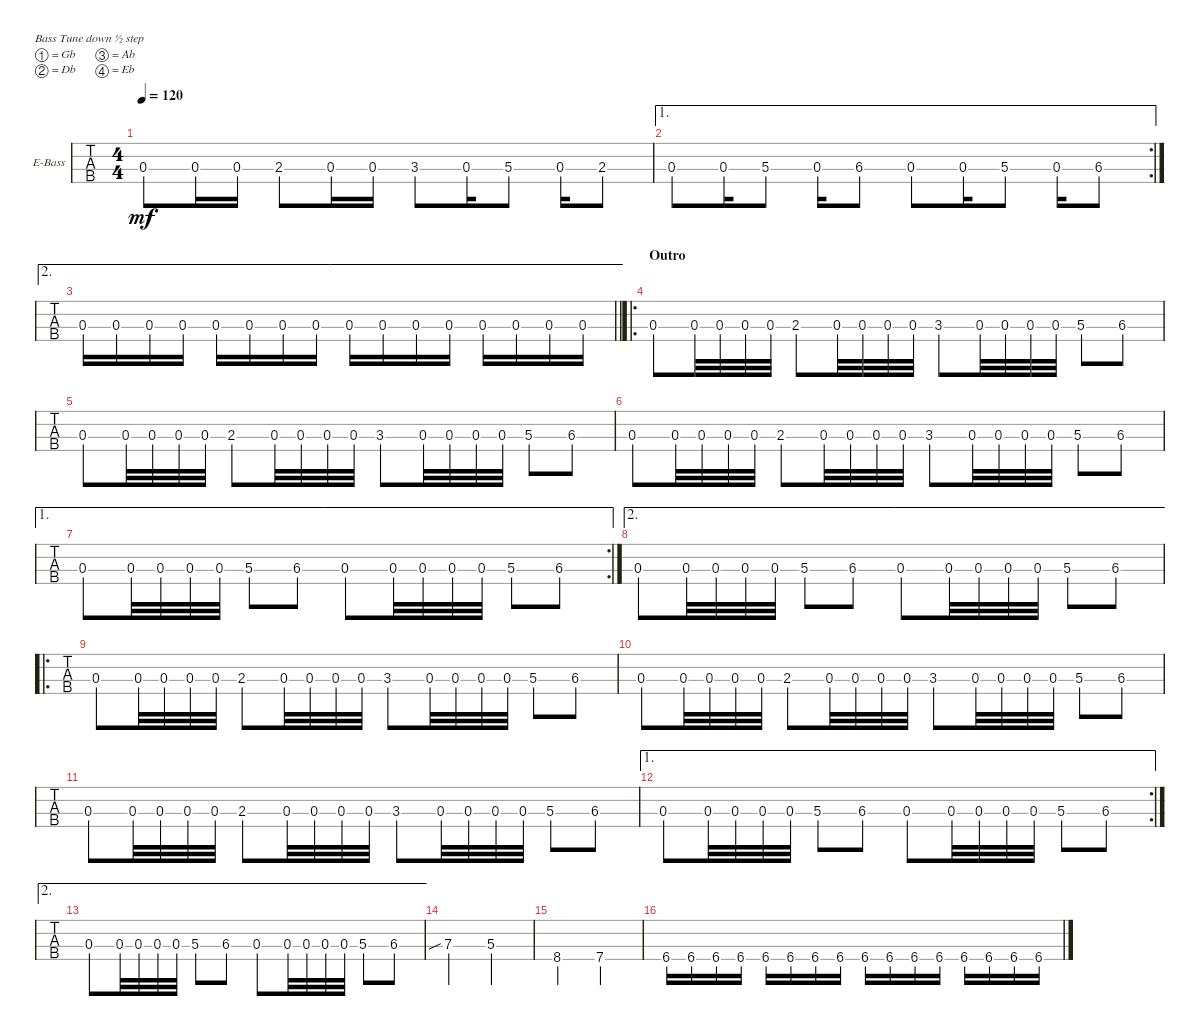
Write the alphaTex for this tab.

\defaultSystemsLayout 4
\bracketExtendMode groupsimilarinstruments
\firstSystemTrackNameOrientation horizontal
\otherSystemsTrackNameOrientation horizontal
\track ("Electric Bass" "E-Bass") {instrument electricbassfinger}
\staff {tabs}
\tuning (Gb2 Db2 Ab1 Eb1)
\ts (4 4)
\tempo 120
\clef f4
\ks c
0.3.8{dy mf} 0.3.16 0.3.16 2.3.8 0.3.16 0.3.16 3.3.8 0.3.16 5.3.8 0.3.16 2.3.8 |
\ae 1
\rc 2
0.3.8 0.3.16 5.3.8 0.3.16 6.3.8 0.3.8 0.3.16 5.3.8 0.3.16 6.3.8 |
\ae 2
\barLineRight lightlight
0.3.16 0.3.16 0.3.16 0.3.16 0.3.16 0.3.16 0.3.16 0.3.16 0.3.16 0.3.16 0.3.16 0.3.16 0.3.16 0.3.16 0.3.16 0.3.16 |
\ro
\section ("" "Outro")
0.3.8 0.3.32 0.3.32 0.3.32 0.3.32 2.3.8 0.3.32 0.3.32 0.3.32 0.3.32 3.3.8 0.3.32 0.3.32 0.3.32 0.3.32 5.3.8 6.3.8 |
0.3.8 0.3.32 0.3.32 0.3.32 0.3.32 2.3.8 0.3.32 0.3.32 0.3.32 0.3.32 3.3.8 0.3.32 0.3.32 0.3.32 0.3.32 5.3.8 6.3.8 |
0.3.8 0.3.32 0.3.32 0.3.32 0.3.32 2.3.8 0.3.32 0.3.32 0.3.32 0.3.32 3.3.8 0.3.32 0.3.32 0.3.32 0.3.32 5.3.8 6.3.8 |
\ae 1
\rc 2
0.3.8 0.3.32 0.3.32 0.3.32 0.3.32 5.3.8 6.3.8 0.3.8 0.3.32 0.3.32 0.3.32 0.3.32 5.3.8 6.3.8 |
\ae 2
0.3.8 0.3.32 0.3.32 0.3.32 0.3.32 5.3.8 6.3.8 0.3.8 0.3.32 0.3.32 0.3.32 0.3.32 5.3.8 6.3.8 |
\ro
0.3.8 0.3.32 0.3.32 0.3.32 0.3.32 2.3.8 0.3.32 0.3.32 0.3.32 0.3.32 3.3.8 0.3.32 0.3.32 0.3.32 0.3.32 5.3.8 6.3.8 |
0.3.8 0.3.32 0.3.32 0.3.32 0.3.32 2.3.8 0.3.32 0.3.32 0.3.32 0.3.32 3.3.8 0.3.32 0.3.32 0.3.32 0.3.32 5.3.8 6.3.8 |
0.3.8 0.3.32 0.3.32 0.3.32 0.3.32 2.3.8 0.3.32 0.3.32 0.3.32 0.3.32 3.3.8 0.3.32 0.3.32 0.3.32 0.3.32 5.3.8 6.3.8 |
\ae 1
\rc 2
0.3.8 0.3.32 0.3.32 0.3.32 0.3.32 5.3.8 6.3.8 0.3.8 0.3.32 0.3.32 0.3.32 0.3.32 5.3.8 6.3.8 |
\ae 2
0.3.8 0.3.32 0.3.32 0.3.32 0.3.32 5.3.8 6.3.8 0.3.8 0.3.32 0.3.32 0.3.32 0.3.32 5.3.8 6.3.8 |
7.3{sib}.2 5.3.2 |
8.4.2 7.4.2 |
6.4.16 6.4.16 6.4.16 6.4.16 6.4.16 6.4.16 6.4.16 6.4.16 6.4.16 6.4.16 6.4.16 6.4.16 6.4.16 6.4.16 6.4.16 6.4.16
